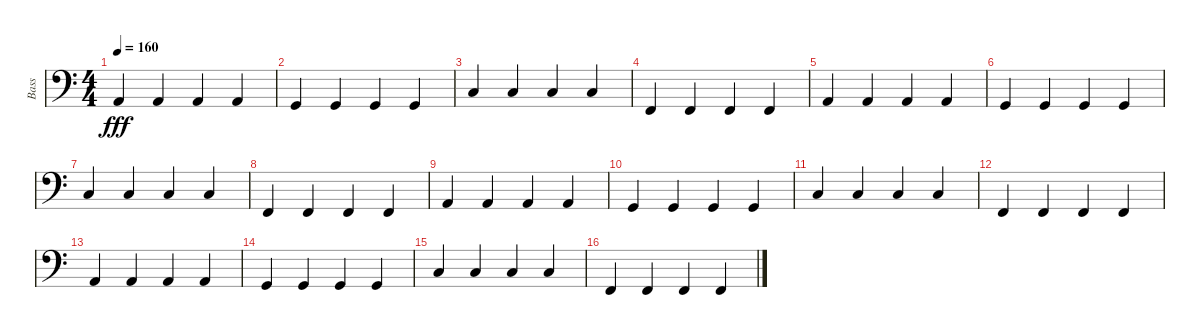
\track ("Bass" "Bass") {instrument electricbassfinger}
\staff {score}
\tuning (C3 G2 D2 A1 E1 B0) {hide}
\ts (4 4)
\tempo 160
\clef f4
\ks c
0.4.4{dy fff} 0.4.4 0.4.4 0.4.4 |
3.5.4 3.5.4 3.5.4 3.5.4 |
3.4.4 3.4.4 3.4.4 3.4.4 |
1.5.4 1.5.4 1.5.4 1.5.4 |
0.4.4 0.4.4 0.4.4 0.4.4 |
3.5.4 3.5.4 3.5.4 3.5.4 |
3.4.4 3.4.4 3.4.4 3.4.4 |
1.5.4 1.5.4 1.5.4 1.5.4 |
0.4.4 0.4.4 0.4.4 0.4.4 |
3.5.4 3.5.4 3.5.4 3.5.4 |
3.4.4 3.4.4 3.4.4 3.4.4 |
1.5.4 1.5.4 1.5.4 1.5.4 |
0.4.4 0.4.4 0.4.4 0.4.4 |
3.5.4 3.5.4 3.5.4 3.5.4 |
3.4.4 3.4.4 3.4.4 3.4.4 |
1.5.4 1.5.4 1.5.4 1.5.4
